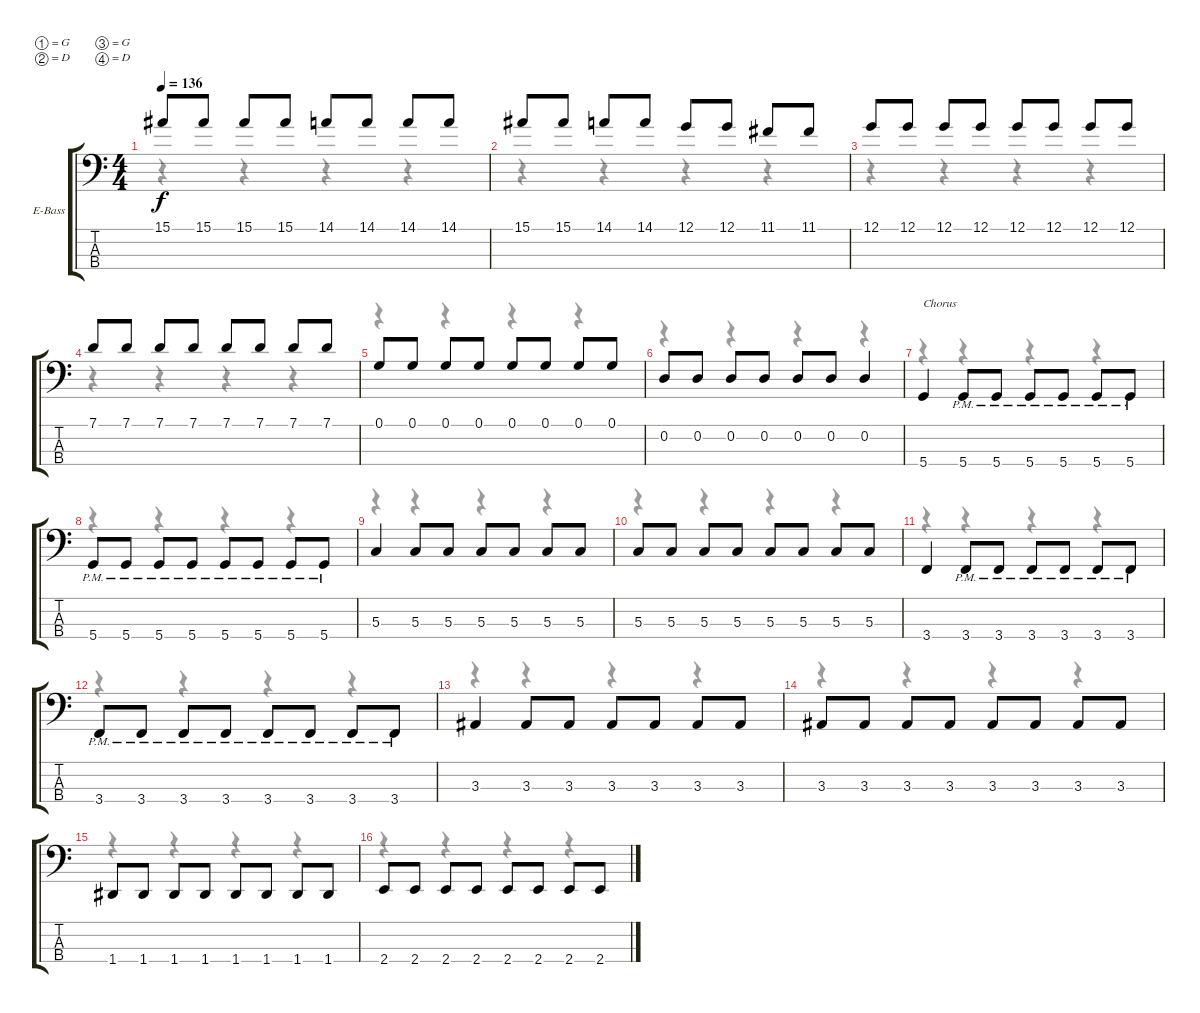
\bracketExtendMode groupsimilarinstruments
\firstSystemTrackNameOrientation horizontal
\otherSystemsTrackNameOrientation horizontal
\track ("Bass" "E-Bass") {instrument electricbassfinger}
\staff {score tabs}
\tuning (G2 D2 G1 D1)
\voice
\ts (4 4)
\tempo 136
\clef f4
\ks c
15.1.8{dy f} 15.1.8 15.1.8 15.1.8 14.1.8 14.1.8 14.1.8 14.1.8 |
15.1.8 15.1.8 14.1.8 14.1.8 12.1.8 12.1.8 11.1.8 11.1.8 |
12.1.8 12.1.8 12.1.8 12.1.8 12.1.8 12.1.8 12.1.8 12.1.8 |
7.1.8 7.1.8 7.1.8 7.1.8 7.1.8 7.1.8 7.1.8 7.1.8 |
0.1.8 0.1.8 0.1.8 0.1.8 0.1.8 0.1.8 0.1.8 0.1.8 |
0.2.8 0.2.8 0.2.8 0.2.8 0.2.8 0.2.8 0.2.4 |
5.4.4{txt "Chorus"} 5.4{pm}.8 5.4{pm}.8 5.4{pm}.8 5.4{pm}.8 5.4{pm}.8 5.4{pm}.8 |
5.4{pm}.8 5.4{pm}.8 5.4{pm}.8 5.4{pm}.8 5.4{pm}.8 5.4{pm}.8 5.4{pm}.8 5.4{pm}.8 |
5.3.4 5.3.8 5.3.8 5.3.8 5.3.8 5.3.8 5.3.8 |
5.3.8 5.3.8 5.3.8 5.3.8 5.3.8 5.3.8 5.3.8 5.3.8 |
3.4.4 3.4{pm}.8 3.4{pm}.8 3.4{pm}.8 3.4{pm}.8 3.4{pm}.8 3.4{pm}.8 |
3.4{pm}.8 3.4{pm}.8 3.4{pm}.8 3.4{pm}.8 3.4{pm}.8 3.4{pm}.8 3.4{pm}.8 3.4{pm}.8 |
3.3.4 3.3.8 3.3.8 3.3.8 3.3.8 3.3.8 3.3.8 |
3.3.8 3.3.8 3.3.8 3.3.8 3.3.8 3.3.8 3.3.8 3.3.8 |
1.4.8 1.4.8 1.4.8 1.4.8 1.4.8 1.4.8 1.4.8 1.4.8 |
2.4.8 2.4.8 2.4.8 2.4.8 2.4.8 2.4.8 2.4.8 2.4.8
\voice
\clef f4
\ottava regular
\simile none
\ks c
r.4{dy mf} r.4 r.4 r.4 |
r.4 r.4 r.4 r.4 |
r.4 r.4 r.4 r.4 |
r.4 r.4 r.4 r.4 |
r.4 r.4 r.4 r.4 |
r.4 r.4 r.4 r.4 |
r.4 r.4 r.4 r.4 |
r.4 r.4 r.4 r.4 |
r.4 r.4 r.4 r.4 |
r.4 r.4 r.4 r.4 |
r.4 r.4 r.4 r.4 |
r.4 r.4 r.4 r.4 |
r.4 r.4 r.4 r.4 |
r.4 r.4 r.4 r.4 |
r.4 r.4 r.4 r.4 |
r.4 r.4 r.4 r.4
